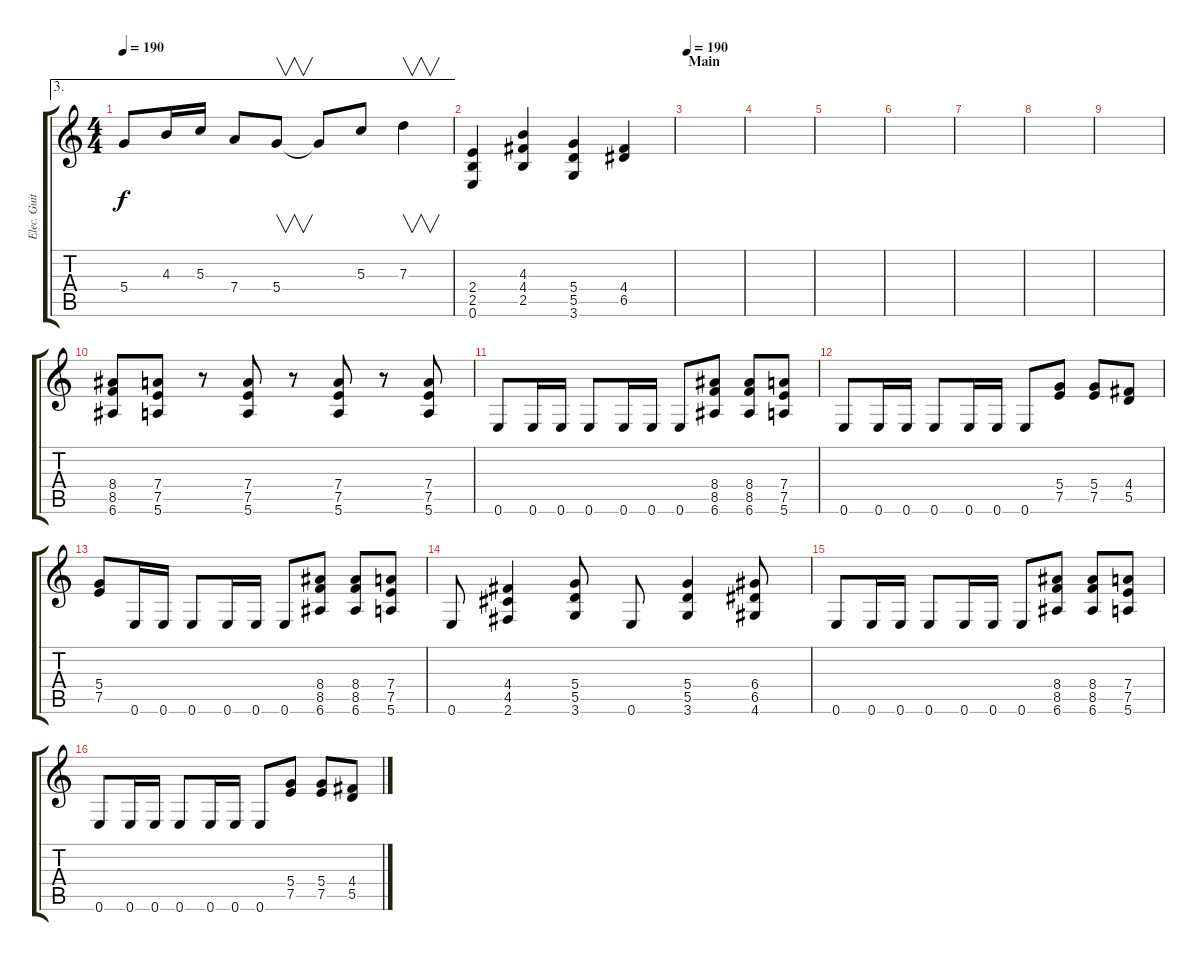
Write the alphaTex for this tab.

\track ("Elec. Guitar 2" "Elec. Guit") {instrument distortionguitar}
\staff {score tabs}
\tuning (E4 B3 G3 D3 A2 E2) {hide}
\ae 3
\ts (4 4)
\tempo 190
\clef g2
\ks c
5.4{t}.8{dy f} 4.3.16 5.3.16 7.4.8 5.4.8{v} 5.4{t}.8 5.3.8 7.3.4{v} |
(2.4 2.5 0.6).4{volume 13} (4.3 4.4 2.5).4 (5.4 5.5 3.6).4 (4.4 6.5).4 |
\section ("" "Main")
\tempo 190
|
|
|
|
|
|
|
(8.4 8.5 6.6).8 (7.4 7.5 5.6).8 r.8 (7.4 7.5 5.6).8 r.8 (7.4 7.5 5.6).8 r.8 (7.4 7.5 5.6).8 |
0.6.8 0.6.16 0.6.16 0.6.8 0.6.16 0.6.16 0.6.8 (8.4 8.5 6.6).8 (8.4 8.5 6.6).8 (7.4 7.5 5.6).8 |
0.6.8 0.6.16 0.6.16 0.6.8 0.6.16 0.6.16 0.6.8 (5.4 7.5).8 (5.4 7.5).8 (4.4 5.5).8 |
(5.4 7.5).8 0.6.16 0.6.16 0.6.8 0.6.16 0.6.16 0.6.8 (8.4 8.5 6.6).8 (8.4 8.5 6.6).8 (7.4 7.5 5.6).8 |
0.6.8 (4.4 4.5 2.6).4 (5.4 5.5 3.6).8 0.6.8 (5.4 5.5 3.6).4 (6.4 6.5 4.6).8 |
0.6.8 0.6.16 0.6.16 0.6.8 0.6.16 0.6.16 0.6.8 (8.4 8.5 6.6).8 (8.4 8.5 6.6).8 (7.4 7.5 5.6).8 |
0.6.8 0.6.16 0.6.16 0.6.8 0.6.16 0.6.16 0.6.8 (5.4 7.5).8 (5.4 7.5).8 (4.4 5.5).8
